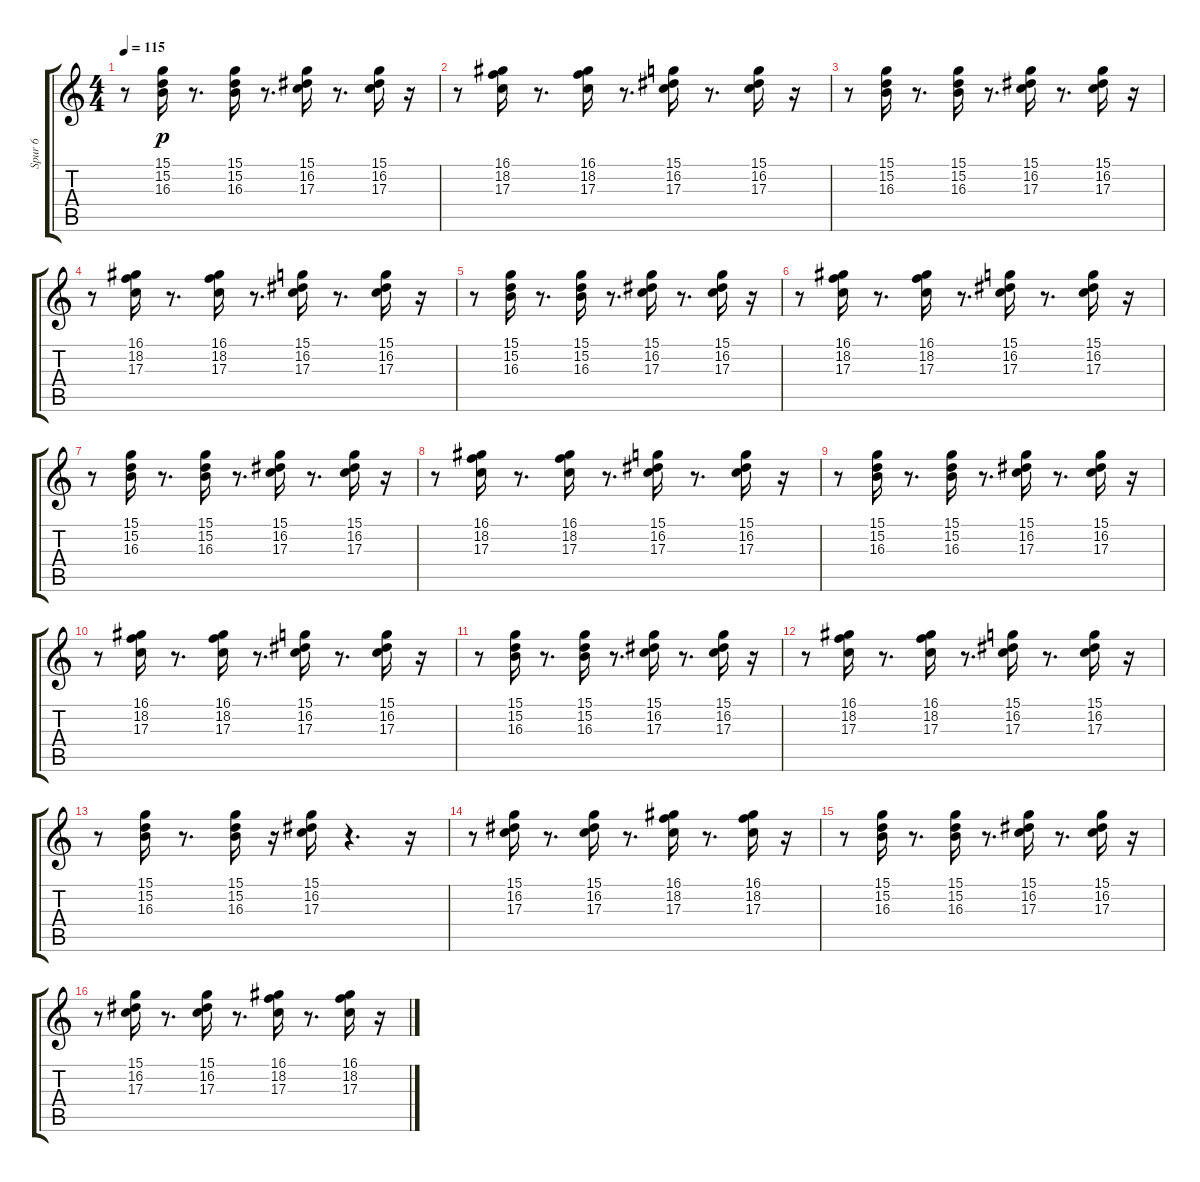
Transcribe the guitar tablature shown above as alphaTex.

\track ("Spur 6" "Spur 6") {instrument acousticgrandpiano}
\staff {score tabs}
\tuning (E4 B3 G3 D3 A2 E2) {hide}
\ts (4 4)
\tempo 115
\clef g2
\ks c
r.8{dy p} (15.1 15.2 16.3).16 r.8{d} (15.1 15.2 16.3).16 r.8{d} (15.1 16.2 17.3).16 r.8{d} (15.1 16.2 17.3).16 r.16 |
r.8 (16.1 18.2 17.3).16 r.8{d} (16.1 18.2 17.3).16 r.8{d} (15.1 16.2 17.3).16 r.8{d} (15.1 16.2 17.3).16 r.16 |
r.8 (15.1 15.2 16.3).16 r.8{d} (15.1 15.2 16.3).16 r.8{d} (15.1 16.2 17.3).16 r.8{d} (15.1 16.2 17.3).16 r.16 |
r.8 (16.1 18.2 17.3).16 r.8{d} (16.1 18.2 17.3).16 r.8{d} (15.1 16.2 17.3).16 r.8{d} (15.1 16.2 17.3).16 r.16 |
r.8 (15.1 15.2 16.3).16 r.8{d} (15.1 15.2 16.3).16 r.8{d} (15.1 16.2 17.3).16 r.8{d} (15.1 16.2 17.3).16 r.16 |
r.8 (16.1 18.2 17.3).16 r.8{d} (16.1 18.2 17.3).16 r.8{d} (15.1 16.2 17.3).16 r.8{d} (15.1 16.2 17.3).16 r.16 |
r.8 (15.1 15.2 16.3).16 r.8{d} (15.1 15.2 16.3).16 r.8{d} (15.1 16.2 17.3).16 r.8{d} (15.1 16.2 17.3).16 r.16 |
r.8 (16.1 18.2 17.3).16 r.8{d} (16.1 18.2 17.3).16 r.8{d} (15.1 16.2 17.3).16 r.8{d} (15.1 16.2 17.3).16 r.16 |
r.8 (15.1 15.2 16.3).16 r.8{d} (15.1 15.2 16.3).16 r.8{d} (15.1 16.2 17.3).16 r.8{d} (15.1 16.2 17.3).16 r.16 |
r.8 (16.1 18.2 17.3).16 r.8{d} (16.1 18.2 17.3).16 r.8{d} (15.1 16.2 17.3).16 r.8{d} (15.1 16.2 17.3).16 r.16 |
r.8 (15.1 15.2 16.3).16 r.8{d} (15.1 15.2 16.3).16 r.8{d} (15.1 16.2 17.3).16 r.8{d} (15.1 16.2 17.3).16 r.16 |
r.8 (16.1 18.2 17.3).16 r.8{d} (16.1 18.2 17.3).16 r.8{d} (15.1 16.2 17.3).16 r.8{d} (15.1 16.2 17.3).16 r.16 |
r.8 (15.1 15.2 16.3).16 r.8{d} (15.1 15.2 16.3).16 r.16 (15.1 16.2 17.3).16 r.4{d} r.16 |
r.8 (15.1 16.2 17.3).16 r.8{d} (15.1 16.2 17.3).16 r.8{d} (16.1 18.2 17.3).16 r.8{d} (16.1 18.2 17.3).16 r.16 |
r.8 (15.1 15.2 16.3).16 r.8{d} (15.1 15.2 16.3).16 r.8{d} (15.1 16.2 17.3).16 r.8{d} (15.1 16.2 17.3).16 r.16 |
r.8 (15.1 16.2 17.3).16 r.8{d} (15.1 16.2 17.3).16 r.8{d} (16.1 18.2 17.3).16 r.8{d} (16.1 18.2 17.3).16 r.16
